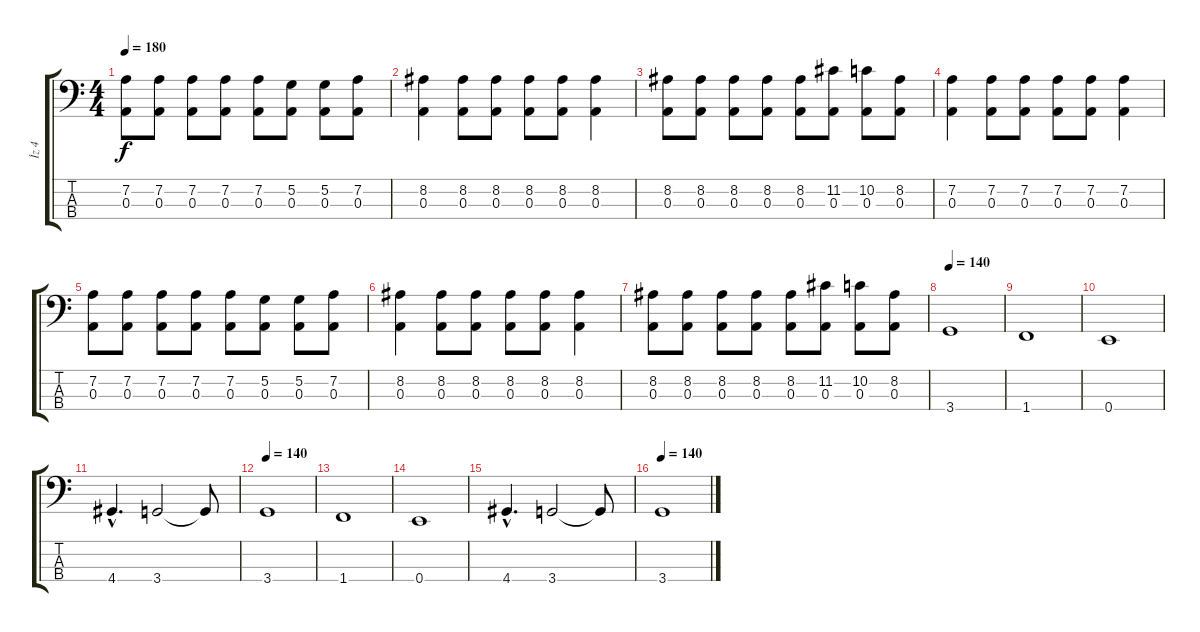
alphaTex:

\track ("İz 4" "İz 4") {instrument electricbasspick}
\staff {score tabs}
\tuning (G2 D2 A1 E1) {hide}
\ts (4 4)
\tempo 180
\clef f4
\ks c
(7.2 0.3).8{dy f} (7.2 0.3).8 (7.2 0.3).8 (7.2 0.3).8 (7.2 0.3).8 (5.2 0.3).8 (5.2 0.3).8 (7.2 0.3).8 |
(8.2 0.3).4 (8.2 0.3).8 (8.2 0.3).8 (8.2 0.3).8 (8.2 0.3).8 (8.2 0.3).4 |
(8.2 0.3).8 (8.2 0.3).8 (8.2 0.3).8 (8.2 0.3).8 (8.2 0.3).8 (11.2 0.3).8 (10.2 0.3).8 (8.2 0.3).8 |
(7.2 0.3).4 (7.2 0.3).8 (7.2 0.3).8 (7.2 0.3).8 (7.2 0.3).8 (7.2 0.3).4 |
(7.2 0.3).8 (7.2 0.3).8 (7.2 0.3).8 (7.2 0.3).8 (7.2 0.3).8 (5.2 0.3).8 (5.2 0.3).8 (7.2 0.3).8 |
(8.2 0.3).4 (8.2 0.3).8 (8.2 0.3).8 (8.2 0.3).8 (8.2 0.3).8 (8.2 0.3).4 |
(8.2 0.3).8 (8.2 0.3).8 (8.2 0.3).8 (8.2 0.3).8 (8.2 0.3).8 (11.2 0.3).8 (10.2 0.3).8 (8.2 0.3).8 |
\tempo 140
3.4.1 |
1.4.1 |
0.4.1 |
4.4{hac}.4{d} 3.4.2 3.4{t}.8 |
\tempo 140
3.4.1 |
1.4.1 |
0.4.1 |
4.4{hac}.4{d} 3.4.2 3.4{t}.8 |
\tempo 140
3.4.1
